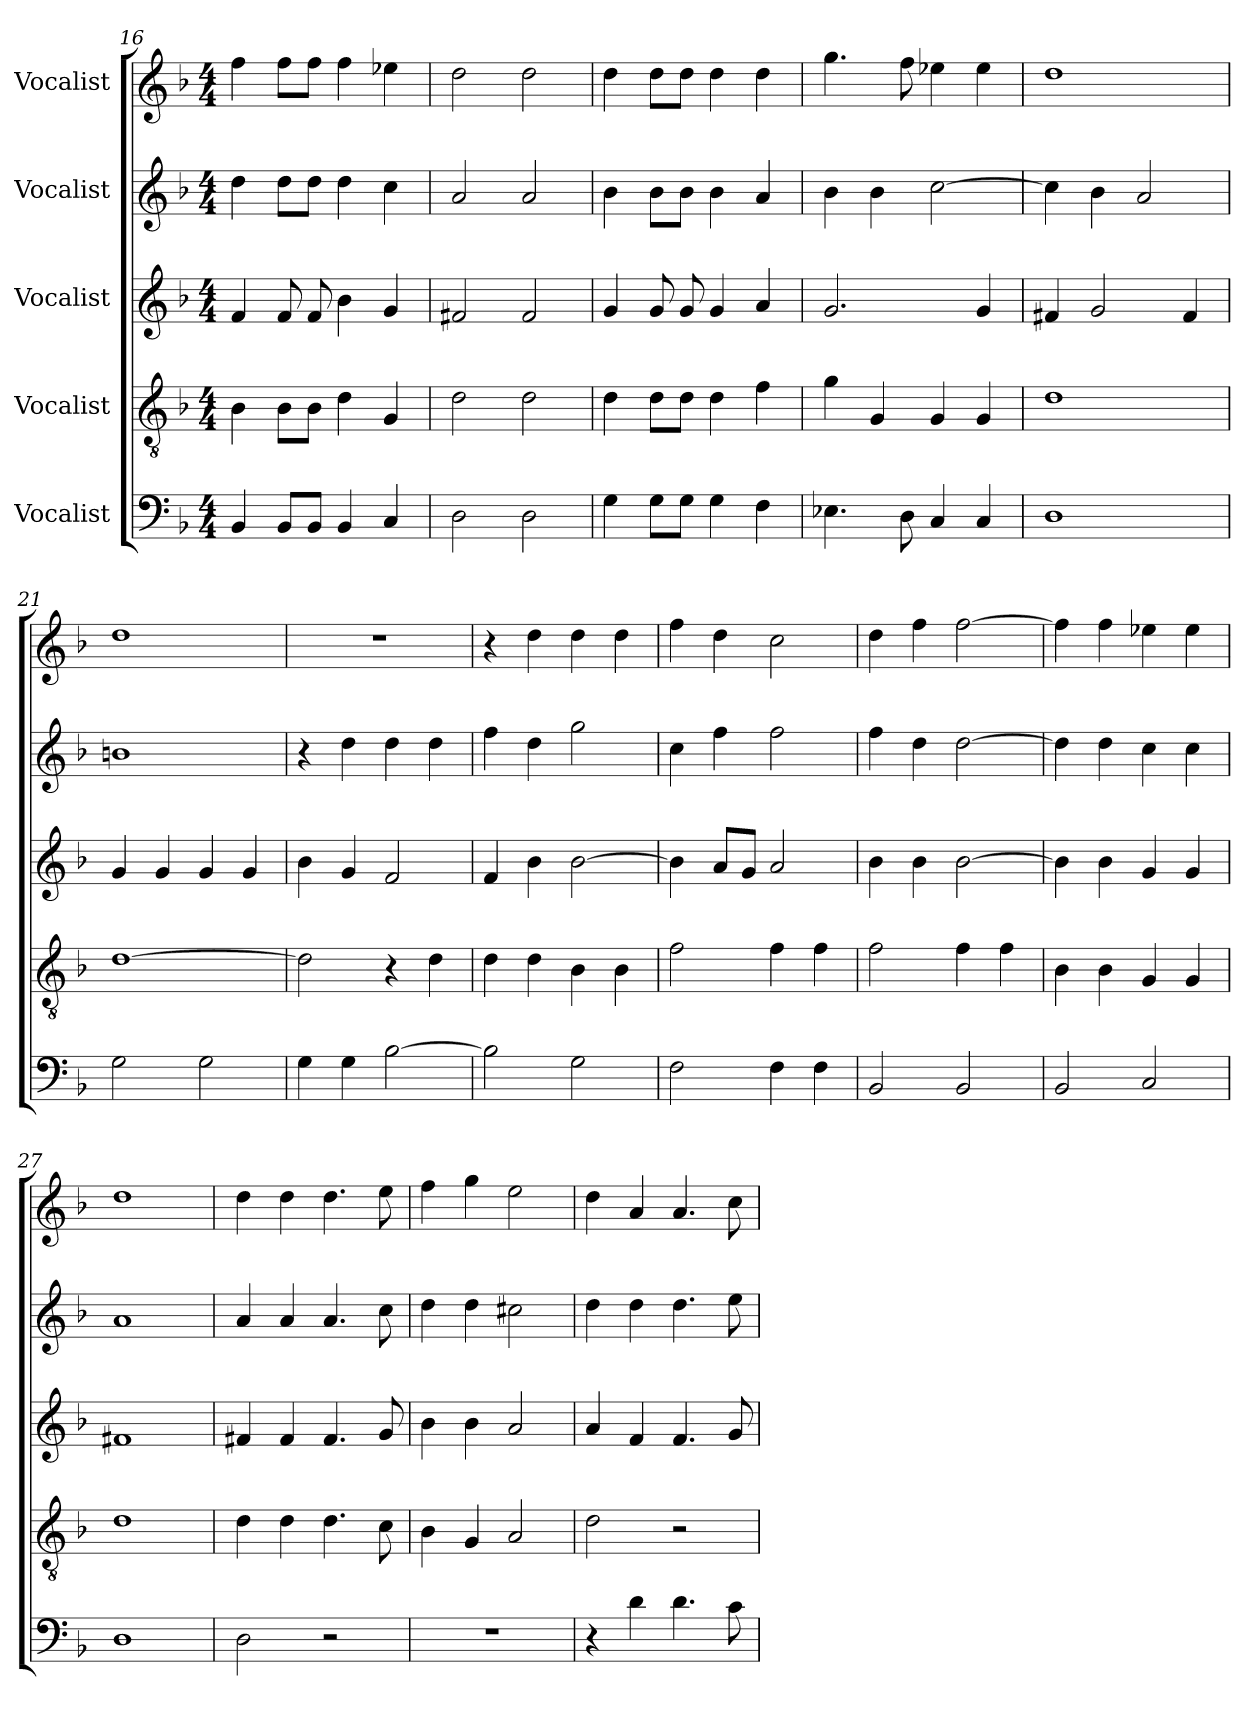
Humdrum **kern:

**kern	**kern	**kern	**kern	**kern
*part5	*part4	*part3	*part2	*part1
*staff5	*staff4	*staff3	*staff2	*staff1
*I"Vocalist	*I"Vocalist	*I"Vocalist	*I"Vocalist	*I"Vocalist
*clefF4	*clefGv2	*clefG2	*clefG2	*clefG2
*k[b-]	*k[b-]	*k[b-]	*k[b-]	*k[b-]
*M4/4	*M4/4	*M4/4	*M4/4	*M4/4
=16	=16	=16	=16	=16
4BB-/	4B-\	4f/	4dd\	4ff\
8BB-/L	8B-\L	8f/	8dd\L	8ff\L
8BB-/J	8B-\J	8f/	8dd\J	8ff\J
4BB-/	4d\	4b-\	4dd\	4ff\
4C/	4G/	4g/	4cc\	4ee-X\
=17	=17	=17	=17	=17
2D\	2d\	2f#X/	2a/	2dd\
2D\	2d\	2f#/	2a/	2dd\
=18	=18	=18	=18	=18
4G\	4d\	4g/	4b-\	4dd\
8G\L	8d\L	8g/	8b-\L	8dd\L
8G\J	8d\J	8g/	8b-\J	8dd\J
4G\	4d\	4g/	4b-\	4dd\
4F\	4f\	4a/	4a/	4dd\
=19	=19	=19	=19	=19
4.E-X\	4g\	2.g/	4b-\	4.gg\
.	4G/	.	4b-\	.
8D\	.	.	.	8ff\
4C/	4G/	.	[2cc\	4ee-X\
4C/	4G/	4g/	.	4ee-\
=20	=20	=20	=20	=20
1D	1d	4f#X/	4cc\]	1dd
.	.	2g/	4b-\	.
.	.	.	2a/	.
.	.	4f#/	.	.
=21	=21	=21	=21	=21
2G\	[1d	4g/	1bn	1dd
.	.	4g/	.	.
2G\	.	4g/	.	.
.	.	4g/	.	.
=22	=22	=22	=22	=22
4G\	2d\]	4b-\	4r	1r
4G\	.	4g/	4dd\	.
[2B-\	4r	2f/	4dd\	.
.	4d\	.	4dd\	.
=23	=23	=23	=23	=23
2B-\]	4d\	4f/	4ff\	4r
.	4d\	4b-\	4dd\	4dd\
2G\	4B-\	[2b-\	2gg\	4dd\
.	4B-\	.	.	4dd\
=24	=24	=24	=24	=24
2F\	2f\	4b-\]	4cc\	4ff\
.	.	8a/L	4ff\	4dd\
.	.	8g/J	.	.
4F\	4f\	2a/	2ff\	2cc\
4F\	4f\	.	.	.
=25	=25	=25	=25	=25
2BB-/	2f\	4b-\	4ff\	4dd\
.	.	4b-\	4dd\	4ff\
2BB-/	4f\	[2b-\	[2dd\	[2ff\
.	4f\	.	.	.
=26	=26	=26	=26	=26
2BB-/	4B-\	4b-\]	4dd\]	4ff\]
.	4B-\	4b-\	4dd\	4ff\
2C/	4G/	4g/	4cc\	4ee-X\
.	4G/	4g/	4cc\	4ee-\
=27	=27	=27	=27	=27
1D	1d	1f#X	1a	1dd
=28	=28	=28	=28	=28
2D\	4d\	4f#X/	4a/	4dd\
.	4d\	4f#/	4a/	4dd\
2r	4.d\	4.f#/	4.a/	4.dd\
.	8c\	8g/	8cc\	8ee\
=29	=29	=29	=29	=29
1r	4B-\	4b-\	4dd\	4ff\
.	4G/	4b-\	4dd\	4gg\
.	2A/	2a/	2cc#X\	2ee\
=30	=30	=30	=30	=30
4r	2d\	4a/	4dd\	4dd\
4d\	.	4f/	4dd\	4a/
4.d\	2r	4.f/	4.dd\	4.a/
8c\	.	8g/	8ee\	8cc\
=	=	=	=	=
*-	*-	*-	*-	*-
